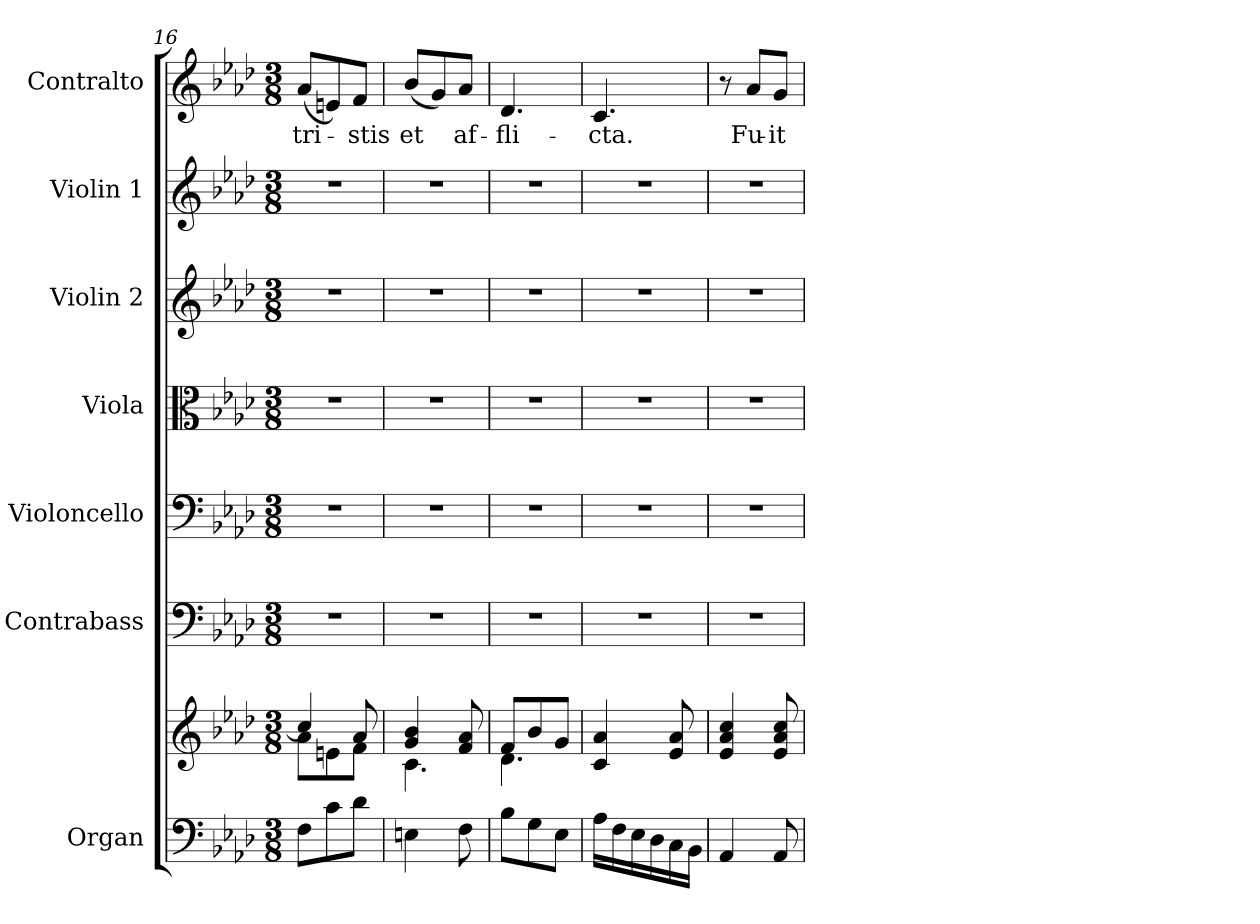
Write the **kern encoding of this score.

**kern	**kern	**kern	**kern	**kern	**kern	**kern	**kern	**text
*part7	*part7	*part6	*part5	*part4	*part3	*part2	*part1	*part1
*staff8	*staff7	*staff6	*staff5	*staff4	*staff3	*staff2	*staff1	*staff1
*I"Organ	*	*I"Contrabass	*I"Violoncello	*I"Viola	*I"Violin 2	*I"Violin 1	*I"Contralto	*
*I'Org.	*	*I'Cb.	*I'Vc.	*I'Vla.	*I'Vln. 2	*I'Vln. 1	*I'C.	*
*clefF4	*clefG2	*clefF4	*clefF4	*clefC3	*clefG2	*clefG2	*clefG2	*
*	*	*ITrd7c12	*	*	*	*	*	*
*k[b-e-a-d-]	*k[b-e-a-d-]	*k[b-e-a-d-]	*k[b-e-a-d-]	*k[b-e-a-d-]	*k[b-e-a-d-]	*k[b-e-a-d-]	*k[b-e-a-d-]	*
*f:	*f:	*f:	*f:	*f:	*f:	*f:	*f:	*
*M3/8	*M3/8	*M3/8	*M3/8	*M3/8	*M3/8	*M3/8	*M3/8	*
=16	=16	=16	=16	=16	=16	=16	=16	=16
*	*^	*	*	*	*	*	*	*
!	!	!	!LO:N:vis=1	!LO:N:vis=1	!LO:N:vis=1	!LO:N:vis=1	!LO:N:vis=1	!	!
!	!	!	!	!	!	!	!	!	!LO:LY:b:color=#000000
8Fi\L	4cci/]	8a-i\L	4.r	4.r	4.r	4.r	4.r	(8a-i/L	tri-
8ci\	.	8eni\	.	.	.	.	.	8eni/)	.
!	!	!	!	!	!	!	!	!	!LO:LY:b:color=#000000
8d-i\J	8a-i/	8fi\J	.	.	.	.	.	8fi/J	-stis
=17	=17	=17	=17	=17	=17	=17	=17	=17	=17
!	!	!	!LO:N:vis=1	!LO:N:vis=1	!LO:N:vis=1	!LO:N:vis=1	!LO:N:vis=1	!	!
!	!	!	!	!	!	!	!	!	!LO:LY:b:color=#000000
4Eni\	4gi/ 4b-i	4.ci\	4.r	4.r	4.r	4.r	4.r	(8b-i/L	et
.	.	.	.	.	.	.	.	8gi/)	.
!	!	!	!	!	!	!	!	!	!LO:LY:b:color=#000000
8Fi\	8fi/ 8a-i	.	.	.	.	.	.	8a-i/J	af-
=18	=18	=18	=18	=18	=18	=18	=18	=18	=18
!	!	!	!LO:N:vis=1	!LO:N:vis=1	!LO:N:vis=1	!LO:N:vis=1	!LO:N:vis=1	!	!
!	!	!	!	!	!	!	!	!	!LO:LY:b:color=#000000
8B-i\L	8fi/L	4.d-i\	4.r	4.r	4.r	4.r	4.r	4.d-i/	-fli-
8Gi\	8b-i/	.	.	.	.	.	.	.	.
8E-i\J	8gi/J	.	.	.	.	.	.	.	.
*	*v	*v	*	*	*	*	*	*	*
=19	=19	=19	=19	=19	=19	=19	=19	=19
!	!	!LO:N:vis=1	!LO:N:vis=1	!LO:N:vis=1	!LO:N:vis=1	!LO:N:vis=1	!	!
!	!	!	!	!	!	!	!	!LO:LY:b:color=#000000
16A-i\LL	4ci/ 4a-i	4.r	4.r	4.r	4.r	4.r	4.ci/	-cta.
16Fi\	.	.	.	.	.	.	.	.
16E-i\	.	.	.	.	.	.	.	.
16D-i\	.	.	.	.	.	.	.	.
16Ci\	8e-i/ 8a-i	.	.	.	.	.	.	.
16BB-i\JJ	.	.	.	.	.	.	.	.
=20	=20	=20	=20	=20	=20	=20	=20	=20
!	!	!LO:N:vis=1	!LO:N:vis=1	!LO:N:vis=1	!LO:N:vis=1	!LO:N:vis=1	!	!
4AA-i/	4e-i/ 4a-i 4cci	4.r	4.r	4.r	4.r	4.r	8r	.
!	!	!	!	!	!	!	!	!LO:LY:b:color=#000000
.	.	.	.	.	.	.	8a-i/L	Fu-
!	!	!	!	!	!	!	!	!LO:LY:b:color=#000000
8AA-i/	8e-i/ 8a-i 8cci	.	.	.	.	.	8gi/J	-it
=	=	=	=	=	=	=	=	=
*-	*-	*-	*-	*-	*-	*-	*-	*-
